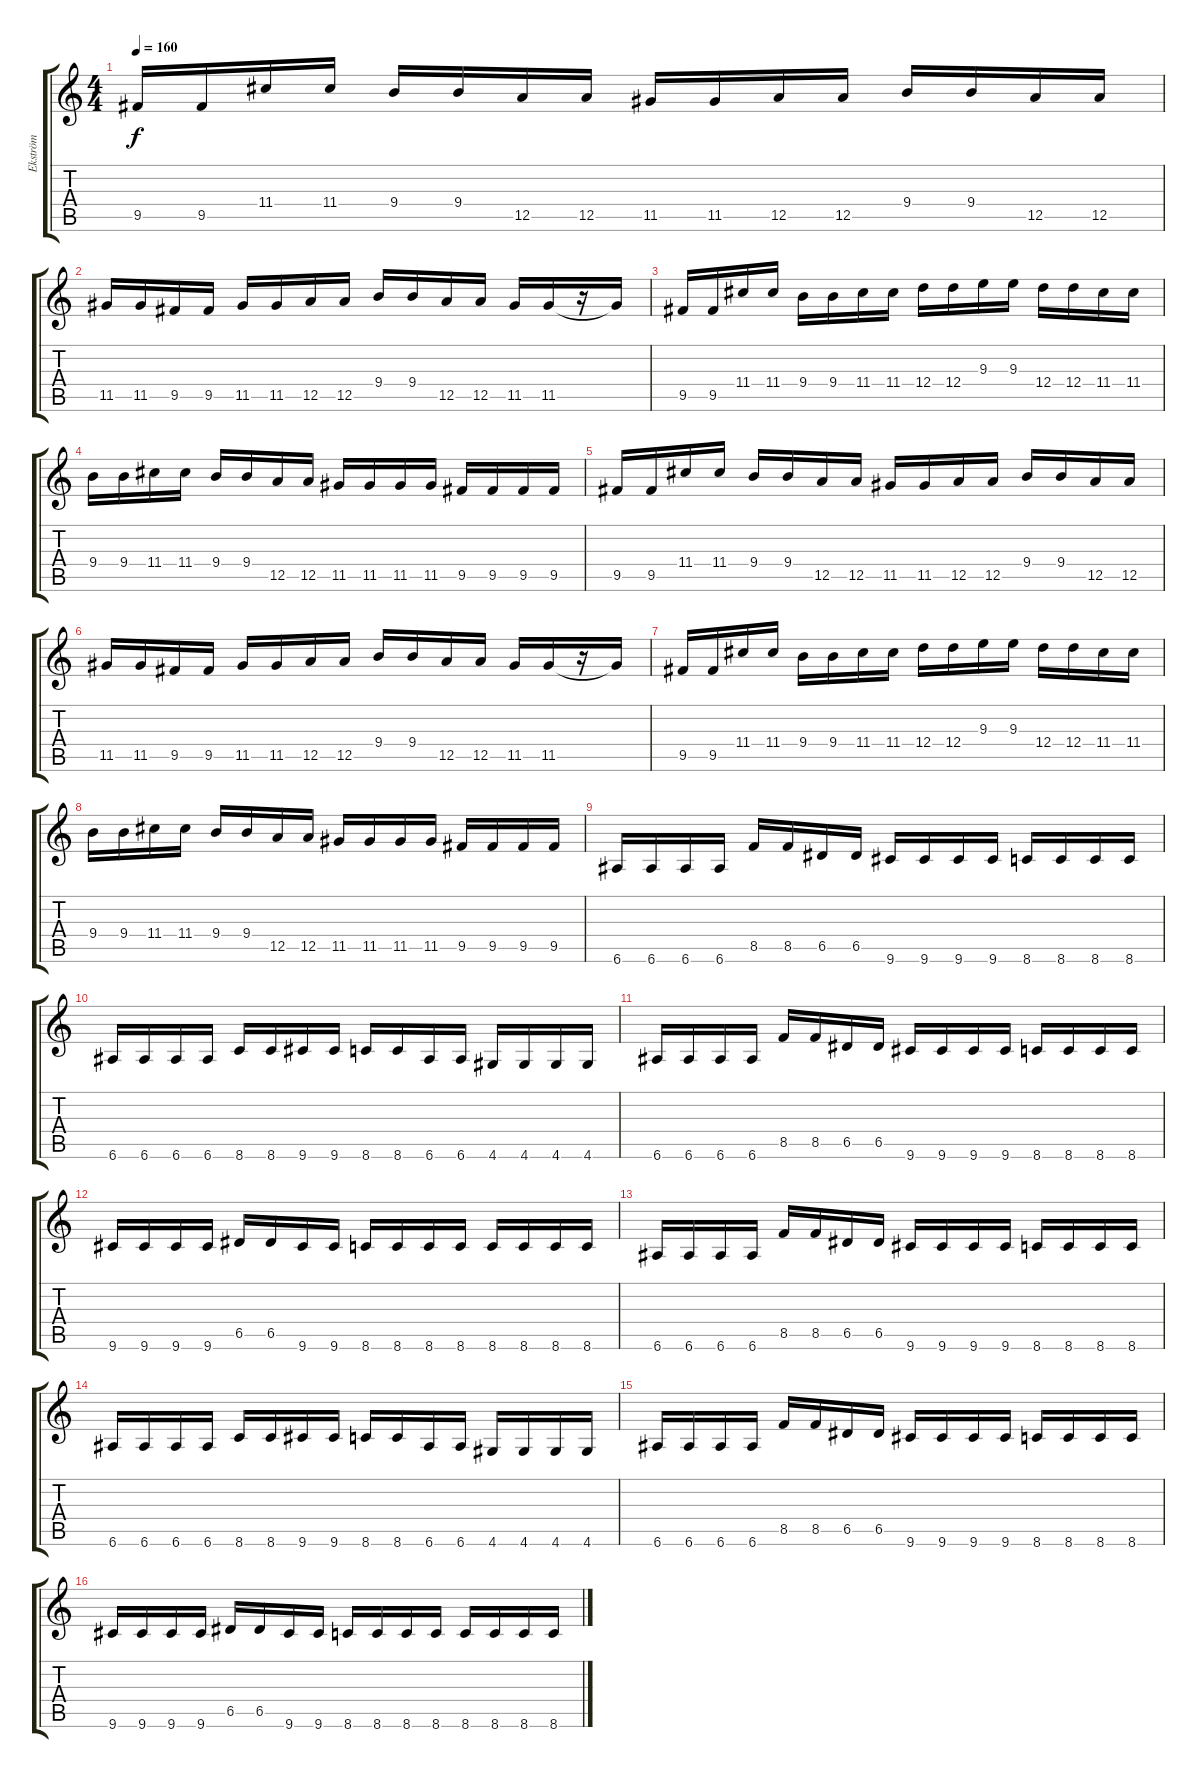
\track ("Ekström" "Ekström") {instrument distortionguitar}
\staff {score tabs}
\tuning (E4 B3 G3 D3 A2 E2) {hide}
\ts (4 4)
\tempo 160
\clef g2
\ks c
9.5.16{dy f} 9.5.16 11.4.16 11.4.16 9.4.16 9.4.16 12.5.16 12.5.16 11.5.16 11.5.16 12.5.16 12.5.16 9.4.16 9.4.16 12.5.16 12.5.16 |
11.5.16 11.5.16 9.5.16 9.5.16 11.5.16 11.5.16 12.5.16 12.5.16 9.4.16 9.4.16 12.5.16 12.5.16 11.5.16 11.5.16 r.16 11.5{t}.16 |
9.5.16 9.5.16 11.4.16 11.4.16 9.4.16 9.4.16 11.4.16 11.4.16 12.4.16 12.4.16 9.3.16 9.3.16 12.4.16 12.4.16 11.4.16 11.4.16 |
9.4.16 9.4.16 11.4.16 11.4.16 9.4.16 9.4.16 12.5.16 12.5.16 11.5.16 11.5.16 11.5.16 11.5.16 9.5.16 9.5.16 9.5.16 9.5.16 |
9.5.16 9.5.16 11.4.16 11.4.16 9.4.16 9.4.16 12.5.16 12.5.16 11.5.16 11.5.16 12.5.16 12.5.16 9.4.16 9.4.16 12.5.16 12.5.16 |
11.5.16 11.5.16 9.5.16 9.5.16 11.5.16 11.5.16 12.5.16 12.5.16 9.4.16 9.4.16 12.5.16 12.5.16 11.5.16 11.5.16 r.16 11.5{t}.16 |
9.5.16 9.5.16 11.4.16 11.4.16 9.4.16 9.4.16 11.4.16 11.4.16 12.4.16 12.4.16 9.3.16 9.3.16 12.4.16 12.4.16 11.4.16 11.4.16 |
9.4.16 9.4.16 11.4.16 11.4.16 9.4.16 9.4.16 12.5.16 12.5.16 11.5.16 11.5.16 11.5.16 11.5.16 9.5.16 9.5.16 9.5.16 9.5.16 |
6.6.16 6.6.16 6.6.16 6.6.16 8.5.16 8.5.16 6.5.16 6.5.16 9.6.16 9.6.16 9.6.16 9.6.16 8.6.16 8.6.16 8.6.16 8.6.16 |
6.6.16 6.6.16 6.6.16 6.6.16 8.6.16 8.6.16 9.6.16 9.6.16 8.6.16 8.6.16 6.6.16 6.6.16 4.6.16 4.6.16 4.6.16 4.6.16 |
6.6.16 6.6.16 6.6.16 6.6.16 8.5.16 8.5.16 6.5.16 6.5.16 9.6.16 9.6.16 9.6.16 9.6.16 8.6.16 8.6.16 8.6.16 8.6.16 |
9.6.16 9.6.16 9.6.16 9.6.16 6.5.16 6.5.16 9.6.16 9.6.16 8.6.16 8.6.16 8.6.16 8.6.16 8.6.16 8.6.16 8.6.16 8.6.16 |
6.6.16 6.6.16 6.6.16 6.6.16 8.5.16 8.5.16 6.5.16 6.5.16 9.6.16 9.6.16 9.6.16 9.6.16 8.6.16 8.6.16 8.6.16 8.6.16 |
6.6.16 6.6.16 6.6.16 6.6.16 8.6.16 8.6.16 9.6.16 9.6.16 8.6.16 8.6.16 6.6.16 6.6.16 4.6.16 4.6.16 4.6.16 4.6.16 |
6.6.16 6.6.16 6.6.16 6.6.16 8.5.16 8.5.16 6.5.16 6.5.16 9.6.16 9.6.16 9.6.16 9.6.16 8.6.16 8.6.16 8.6.16 8.6.16 |
9.6.16 9.6.16 9.6.16 9.6.16 6.5.16 6.5.16 9.6.16 9.6.16 8.6.16 8.6.16 8.6.16 8.6.16 8.6.16 8.6.16 8.6.16 8.6.16
